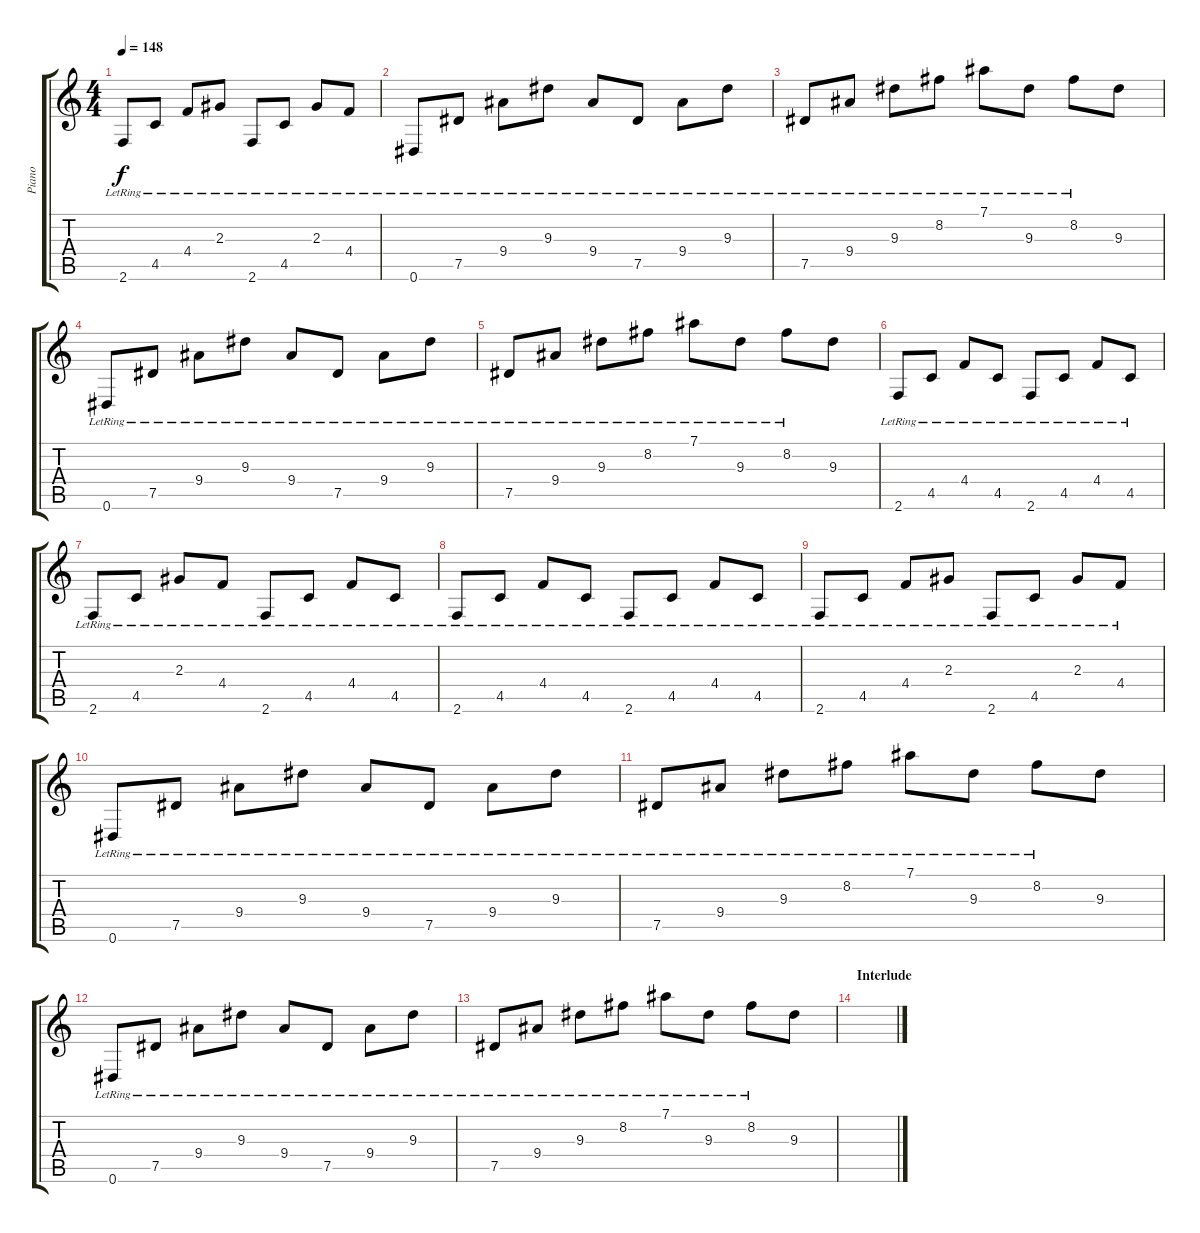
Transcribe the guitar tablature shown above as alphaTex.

\track ("Piano" "Piano") {instrument brightacousticpiano}
\staff {score tabs}
\tuning (Eb5 Bb4 Gb4 Db4 Ab3 Eb3) {hide}
\ts (4 4)
\tempo 148
\clef g2
\ks c
2.6{lr}.8{dy f} 4.5{lr}.8 4.4{lr}.8 2.3{lr}.8 2.6{lr}.8 4.5{lr}.8 2.3{lr}.8 4.4{lr}.8 |
0.6{lr}.8 7.5{lr}.8 9.4{lr}.8 9.3{lr}.8 9.4{lr}.8 7.5{lr}.8 9.4{lr}.8 9.3{lr}.8 |
7.5{lr}.8 9.4{lr}.8 9.3{lr}.8 8.2{lr}.8 7.1{lr}.8 9.3{lr}.8 8.2{lr}.8 9.3.8 |
0.6{lr}.8 7.5{lr}.8 9.4{lr}.8 9.3{lr}.8 9.4{lr}.8 7.5{lr}.8 9.4{lr}.8 9.3{lr}.8 |
7.5{lr}.8 9.4{lr}.8 9.3{lr}.8 8.2{lr}.8 7.1{lr}.8 9.3{lr}.8 8.2{lr}.8 9.3.8 |
2.6{lr}.8 4.5{lr}.8 4.4{lr}.8 4.5{lr}.8 2.6{lr}.8 4.5{lr}.8 4.4{lr}.8 4.5{lr}.8 |
2.6{lr}.8 4.5{lr}.8 2.3{lr}.8 4.4{lr}.8 2.6{lr}.8 4.5{lr}.8 4.4{lr}.8 4.5{lr}.8 |
2.6{lr}.8 4.5{lr}.8 4.4{lr}.8 4.5{lr}.8 2.6{lr}.8 4.5{lr}.8 4.4{lr}.8 4.5{lr}.8 |
2.6{lr}.8 4.5{lr}.8 4.4{lr}.8 2.3{lr}.8 2.6{lr}.8 4.5{lr}.8 2.3{lr}.8 4.4{lr}.8 |
0.6{lr}.8 7.5{lr}.8 9.4{lr}.8 9.3{lr}.8 9.4{lr}.8 7.5{lr}.8 9.4{lr}.8 9.3{lr}.8 |
7.5{lr}.8 9.4{lr}.8 9.3{lr}.8 8.2{lr}.8 7.1{lr}.8 9.3{lr}.8 8.2{lr}.8 9.3.8 |
0.6{lr}.8 7.5{lr}.8 9.4{lr}.8 9.3{lr}.8 9.4{lr}.8 7.5{lr}.8 9.4{lr}.8 9.3{lr}.8 |
7.5{lr}.8 9.4{lr}.8 9.3{lr}.8 8.2{lr}.8 7.1{lr}.8 9.3{lr}.8 8.2{lr}.8 9.3.8 |
\section ("" "Interlude")
